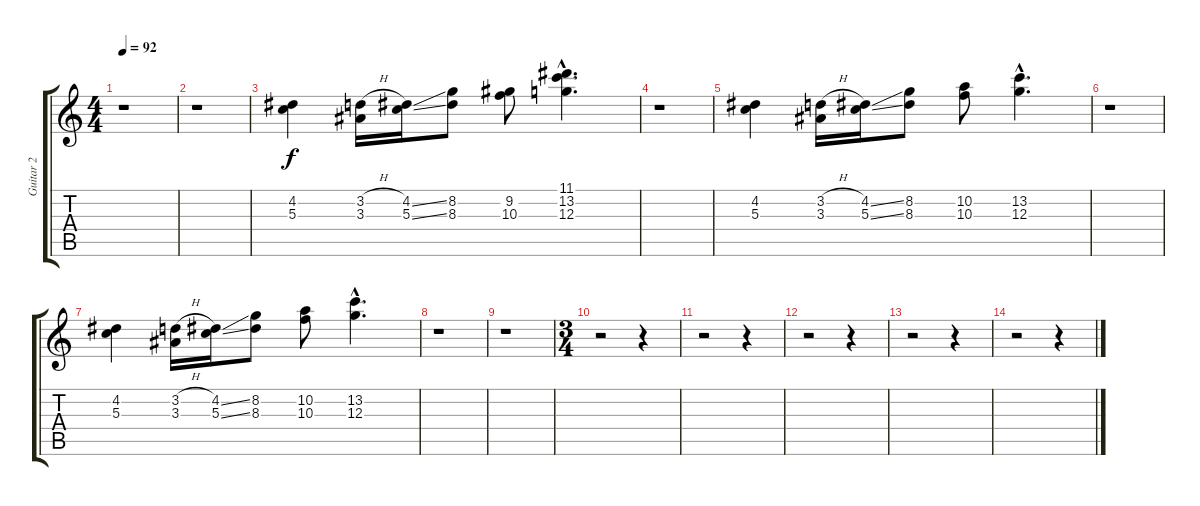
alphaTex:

\track ("Guitar 2" "Guitar 2") {instrument overdrivenguitar}
\staff {score tabs}
\tuning (E4 B3 G3 D3 A2 E2) {hide}
\ts (4 4)
\tempo 92
\clef g2
\ks c
r.1{dy f} |
r.1 |
(4.2 5.3).4 (3.2{h} 3.3).16 (4.2{ss} 5.3{ss}).16 (8.2 8.3).8 (9.2 10.3).8 (11.1{hac} 13.2{hac} 12.3{hac}).4{d} |
r.1 |
(4.2 5.3).4 (3.2{h} 3.3).16 (4.2{ss} 5.3{ss}).16 (8.2 8.3).8 (10.2 10.3).8 (13.2{hac} 12.3{hac}).4{d} |
r.1 |
(4.2 5.3).4 (3.2{h} 3.3).16 (4.2{ss} 5.3{ss}).16 (8.2 8.3).8 (10.2 10.3).8 (13.2{hac} 12.3{hac}).4{d} |
r.1 |
r.1 |
\ts (3 4)
r.2 r.4 |
r.2 r.4 |
r.2 r.4 |
r.2 r.4 |
r.2 r.4
